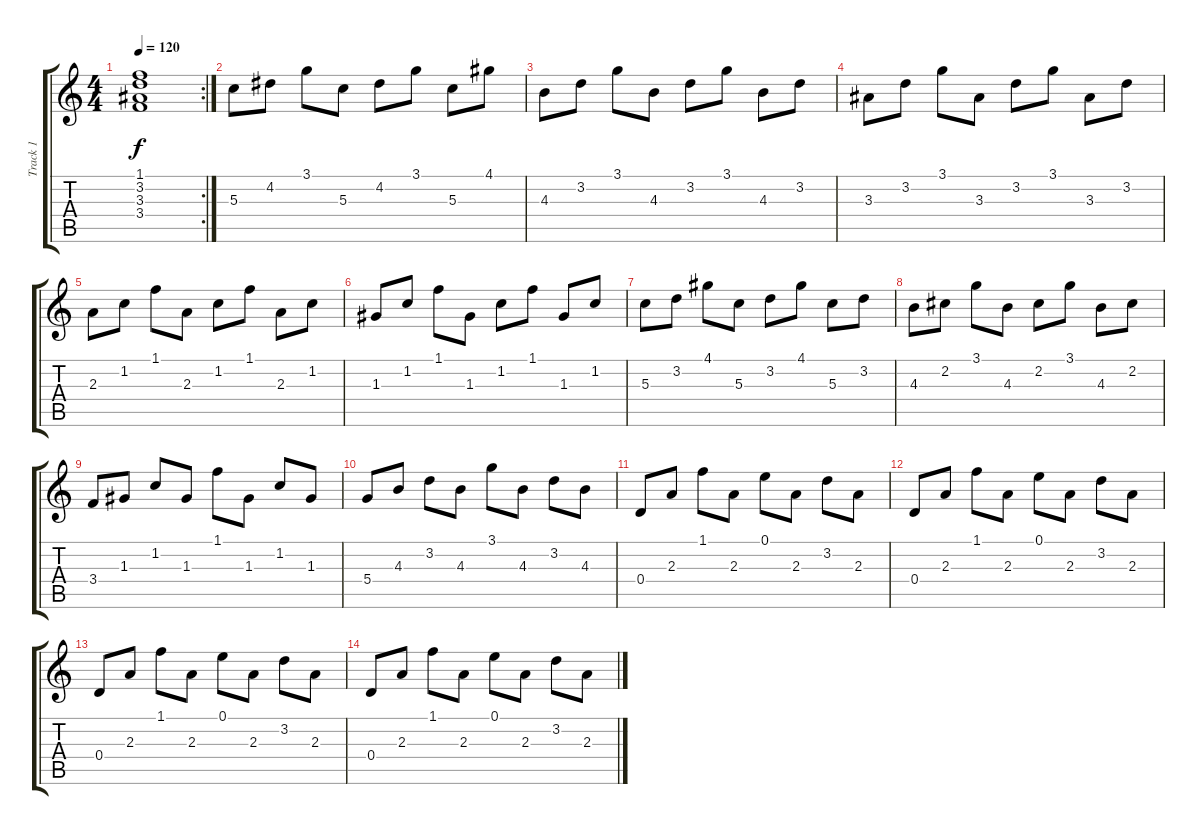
\track ("Track 1" "Track 1") {instrument acousticguitarsteel}
\staff {score tabs}
\tuning (E4 B3 G3 D3 A2 E2) {hide}
\rc 2
\ts (4 4)
\tempo 120
\clef g2
\ks c
(1.1 3.2 3.3 3.4).1{dy f} |
5.3.8 4.2.8 3.1.8 5.3.8 4.2.8 3.1.8 5.3.8 4.1.8 |
4.3.8 3.2.8 3.1.8 4.3.8 3.2.8 3.1.8 4.3.8 3.2.8 |
3.3.8 3.2.8 3.1.8 3.3.8 3.2.8 3.1.8 3.3.8 3.2.8 |
2.3.8 1.2.8 1.1.8 2.3.8 1.2.8 1.1.8 2.3.8 1.2.8 |
1.3.8 1.2.8 1.1.8 1.3.8 1.2.8 1.1.8 1.3.8 1.2.8 |
5.3.8 3.2.8 4.1.8 5.3.8 3.2.8 4.1.8 5.3.8 3.2.8 |
4.3.8 2.2.8 3.1.8 4.3.8 2.2.8 3.1.8 4.3.8 2.2.8 |
3.4.8 1.3.8 1.2.8 1.3.8 1.1.8 1.3.8 1.2.8 1.3.8 |
5.4.8 4.3.8 3.2.8 4.3.8 3.1.8 4.3.8 3.2.8 4.3.8 |
0.4.8 2.3.8 1.1.8 2.3.8 0.1.8 2.3.8 3.2.8 2.3.8 |
0.4.8 2.3.8 1.1.8 2.3.8 0.1.8 2.3.8 3.2.8 2.3.8 |
0.4.8 2.3.8 1.1.8 2.3.8 0.1.8 2.3.8 3.2.8 2.3.8 |
0.4.8 2.3.8 1.1.8 2.3.8 0.1.8 2.3.8 3.2.8 2.3.8
